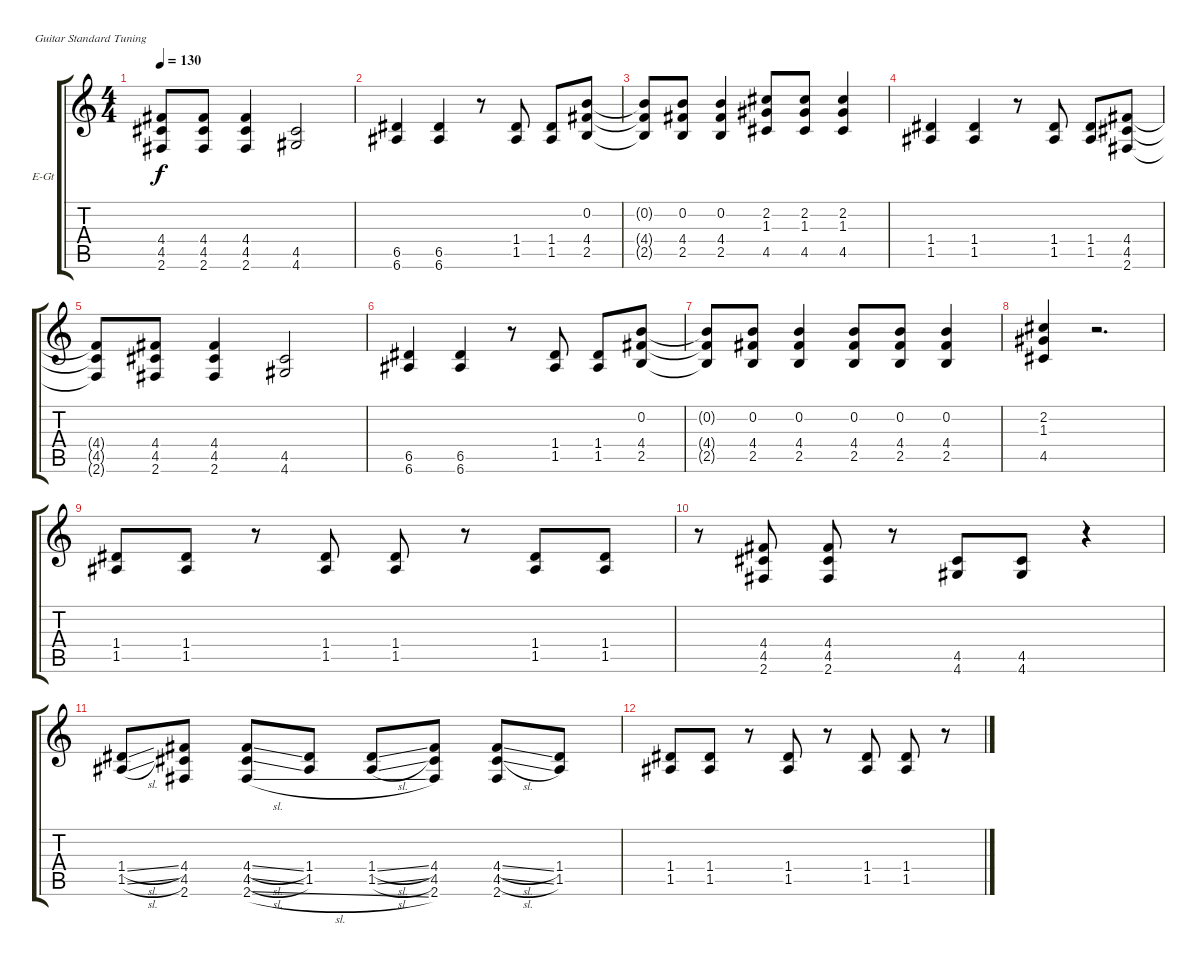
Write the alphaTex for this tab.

\defaultSystemsLayout 4
\bracketExtendMode groupsimilarinstruments
\firstSystemTrackNameOrientation horizontal
\otherSystemsTrackNameOrientation horizontal
\track ("Electric Guitar" "E-Gt") {instrument overdrivenguitar}
\staff {score tabs}
\tuning (E4 B3 G3 D3 A2 E2)
\ts (4 4)
\tempo 130
\clef g2
\ks c
(4.4{t} 4.5{t} 2.6{t}).8{dy f} (4.4 4.5 2.6).8 (4.4 4.5 2.6).4 (4.5 4.6).2 |
(6.5 6.6).4 (6.5 6.6).4 r.8 (1.4 1.5).8 (1.4 1.5).8 (0.2 4.4 2.5).8 |
(0.2{t} 4.4{t} 2.5{t}).8 (0.2 4.4 2.5).8 (0.2 4.4 2.5).4 (2.2 1.3 4.5).8 (2.2 1.3 4.5).8 (2.2 1.3 4.5).4 |
(1.4 1.5).4 (1.4 1.5).4 r.8 (1.4 1.5).8 (1.4 1.5).8 (4.4 4.5 2.6).8 |
(4.4{t} 4.5{t} 2.6{t}).8 (4.4 4.5 2.6).8 (4.4 4.5 2.6).4 (4.5 4.6).2 |
(6.5 6.6).4 (6.5 6.6).4 r.8 (1.4 1.5).8 (1.4 1.5).8 (0.2 4.4 2.5).8 |
(0.2{t} 4.4{t} 2.5{t}).8 (0.2 4.4 2.5).8 (0.2 4.4 2.5).4 (0.2 4.4 2.5).8 (0.2 4.4 2.5).8 (0.2 4.4 2.5).4 |
(2.2 1.3 4.5).4 r.2{d} |
(1.4 1.5).8 (1.4 1.5).8 r.8 (1.4 1.5).8 (1.4 1.5).8 r.8 (1.4 1.5).8 (1.4 1.5).8 |
r.8 (4.4 4.5 2.6).8 (4.4 4.5 2.6).8 r.8 (4.5 4.6).8 (4.5 4.6).8 r.4 |
(1.4{sl} 1.5{sl}).8 (4.4 4.5 2.6).8 (4.4{sl} 4.5{sl} 2.6{sl}).8 (1.4 1.5).8 (1.4{sl} 1.5{sl}).8 (4.4 4.5 2.6).8 (4.4{sl} 4.5{sl} 2.6).8 (1.4 1.5).8 |
(1.4 1.5).8 (1.4 1.5).8 r.8 (1.4 1.5).8 r.8 (1.4 1.5).8 (1.4 1.5).8 r.8
